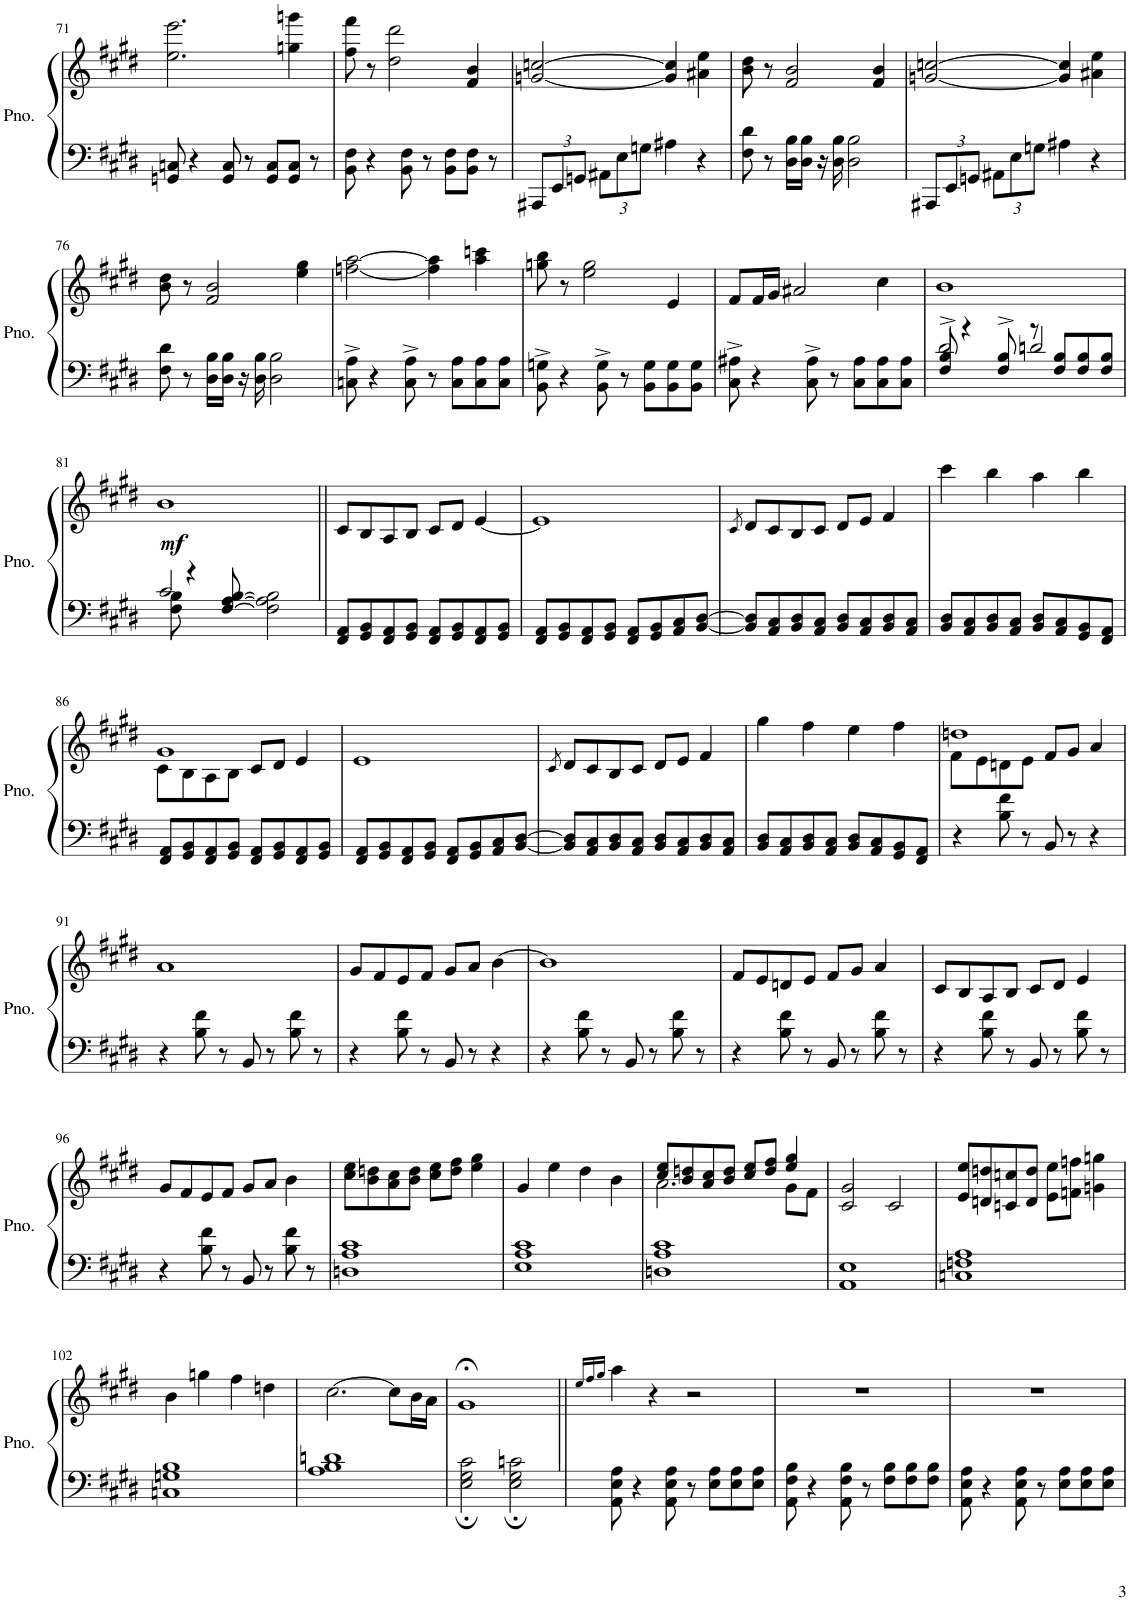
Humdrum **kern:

**kern	**kern	**dynam
*part1	*part1	*part1
*staff2	*staff1	*staff1/2
*I"Piano	*	*
*I'Pno.	*	*
!!LO:PB:g=z
*clefF4	*clefG2	*
*k[f#c#g#d#]	*k[f#c#g#d#]	*
*M4/4	*M4/4	*
=71	=71	=71
8GGn/ 8Cn/	2.ee\ 2.eee\	.
4r	.	.
8GG/ 8C/	.	.
8r	.	.
8GG/ 8C/L	.	.
8GG/ 8C/J	4ggn\ 4gggn\	.
8r	.	.
=72	=72	=72
8BB\ 8F#\	8ff#\ 8fff#\	.
4r	8r	.
.	2dd#\ 2ddd#\	.
8BB\ 8F#\	.	.
8r	.	.
8BB\ 8F#\L	.	.
8BB\ 8F#\J	4f#/ 4b/	.
8r	.	.
=73	=73	=73
*Xbrackettup	*	*
12AAA#X/L	[2gn/ [2ccn/	.
12EE/	.	.
12GGn/J	.	.
12AA#X\L	.	.
12E\	.	.
12Gn\J	.	.
4A#X\	4g/] 4cc/]	.
4r	4a#X\ 4ee\	.
=74	=74	=74
8F#\ 8d#\	8b\ 8dd#\	.
8r	8r	.
16D#\ 16B\LL	2f#/ 2b/	.
16D#\ 16B\JJ	.	.
16r	.	.
16D#\ 16B\	.	.
2D#\ 2B\	.	.
.	4f#/ 4b/	.
=75	=75	=75
12AAA#X/L	[2gn/ [2ccn/	.
12EE/	.	.
12GGn/J	.	.
12AA#X\L	.	.
12E\	.	.
12Gn\J	.	.
4A#X\	4g/] 4cc/]	.
4r	4a#X\ 4ee\	.
!!LO:LB:g=z
=76	=76	=76
8F#\ 8d#\	8b\ 8dd#\	.
8r	8r	.
16D#\ 16B\LL	2f#/ 2b/	.
16D#\ 16B\JJ	.	.
16r	.	.
16D#\ 16B\	.	.
2D#\ 2B\	.	.
.	4ee\ 4gg#\	.
=77	=77	=77
8Cn\^ 8A\^	[2ffn\ [2aa\	.
4r	.	.
8C\^ 8A\^	.	.
8r	4ff\] 4aa\]	.
8C\ 8A\L	.	.
8C\ 8A\	4aa\ 4cccn\	.
8C\ 8A\J	.	.
=78	=78	=78
8BB\^ 8Gn\^	8ggn\ 8bb\	.
4r	8r	.
.	2ee\ 2gg\	.
8BB\^ 8G\^	.	.
8r	.	.
8BB\ 8G\L	.	.
8BB\ 8G\	4e/	.
8BB\ 8G\J	.	.
=79	=79	=79
8C#\^ 8A#X\^	8f#/L	.
4r	16f#/L	.
.	16g#/JJ	.
.	2a#X/	.
8C#\^ 8A#\^	.	.
8r	.	.
8C#\ 8A#\L	.	.
8C#\ 8A#\	4cc#\	.
8C#\ 8A#\J	.	.
=80	=80	=80
*^	*	*
8F#/^ 8B/^	2d#/	1b	.
4r	.	.	.
8F#/^ 8B/^	.	.	.
8r	2dn/	.	.
8F#/ 8B/L	.	.	.
8F#/ 8B/	.	.	.
8F#/ 8B/J	.	.	.
!!LO:LB:g=z
=81	=81	=81	=81
!	!	!	!LO:DY:b
8F#\ 8B\	2c#/	1b	mf
4r	.	.	.
[8F#/ [8A/ [8B/	.	.	.
2F#\] 2A\] 2B\]	2ryy	.	.
*v	*v	*	*
=82||	=82||	=82||
8FF#/ 8AA/L	8c#/L	.
8GG#/ 8BB/	8B/	.
8FF#/ 8AA/	8A/	.
8GG#/ 8BB/J	8B/J	.
8FF#/ 8AA/L	8c#/L	.
8GG#/ 8BB/	8d#/J	.
8FF#/ 8AA/	[4e/	.
8GG#/ 8BB/J	.	.
=83	=83	=83
8FF#/ 8AA/L	1e]	.
8GG#/ 8BB/	.	.
8FF#/ 8AA/	.	.
8GG#/ 8BB/J	.	.
8FF#/ 8AA/L	.	.
8GG#/ 8BB/	.	.
8AA/ 8C#/	.	.
[8BB/ [8D#/J	.	.
=84	=84	=84
.	8qc#/	.
8BB/] 8D#/]L	8d#/L	.
8AA/ 8C#/	8c#/	.
8BB/ 8D#/	8B/	.
8AA/ 8C#/J	8c#/J	.
8BB/ 8D#/L	8d#/L	.
8AA/ 8C#/	8e/J	.
8BB/ 8D#/	4f#/	.
8AA/ 8C#/J	.	.
=85	=85	=85
8BB/ 8D#/L	4ccc#\	.
8AA/ 8C#/	.	.
8BB/ 8D#/	4bb\	.
8AA/ 8C#/J	.	.
8BB/ 8D#/L	4aa\	.
8AA/ 8C#/	.	.
8GG#/ 8BB/	4bb\	.
8FF#/ 8AA/J	.	.
!!LO:LB:g=z
=86	=86	=86
*	*^	*
8FF#/ 8AA/L	8c#\L	1g#	.
8GG#/ 8BB/	8B\	.	.
8FF#/ 8AA/	8A\	.	.
8GG#/ 8BB/J	8B\J	.	.
8FF#/ 8AA/L	8c#/L	.	.
8GG#/ 8BB/	8d#/J	.	.
8FF#/ 8AA/	4e/	.	.
8GG#/ 8BB/J	.	.	.
*	*v	*v	*
=87	=87	=87
8FF#/ 8AA/L	1e	.
8GG#/ 8BB/	.	.
8FF#/ 8AA/	.	.
8GG#/ 8BB/J	.	.
8FF#/ 8AA/L	.	.
8GG#/ 8BB/	.	.
8AA/ 8C#/	.	.
[8BB/ [8D#/J	.	.
=88	=88	=88
.	8qc#/	.
8BB/] 8D#/]L	8d#/L	.
8AA/ 8C#/	8c#/	.
8BB/ 8D#/	8B/	.
8AA/ 8C#/J	8c#/J	.
8BB/ 8D#/L	8d#/L	.
8AA/ 8C#/	8e/J	.
8BB/ 8D#/	4f#/	.
8AA/ 8C#/J	.	.
=89	=89	=89
8BB/ 8D#/L	4gg#\	.
8AA/ 8C#/	.	.
8BB/ 8D#/	4ff#\	.
8AA/ 8C#/J	.	.
8BB/ 8D#/L	4ee\	.
8AA/ 8C#/	.	.
8GG#/ 8BB/	4ff#\	.
8FF#/ 8AA/J	.	.
=90	=90	=90
*	*^	*
4r	8f#\L	1ddn	.
.	8e\	.	.
8B\ 8f#\	8dn\	.	.
8r	8e\J	.	.
8BB/	8f#/L	.	.
8r	8g#/J	.	.
4r	4a/	.	.
*	*v	*v	*
!!LO:LB:g=z
=91	=91	=91
4r	1a	.
8B\ 8f#\	.	.
8r	.	.
8BB/	.	.
8r	.	.
8B\ 8f#\	.	.
8r	.	.
=92	=92	=92
4r	8g#/L	.
.	8f#/	.
8B\ 8f#\	8e/	.
8r	8f#/J	.
8BB/	8g#/L	.
8r	8a/J	.
4r	[4b\	.
=93	=93	=93
4r	1b]	.
8B\ 8f#\	.	.
8r	.	.
8BB/	.	.
8r	.	.
8B\ 8f#\	.	.
8r	.	.
=94	=94	=94
4r	8f#/L	.
.	8e/	.
8B\ 8f#\	8dn/	.
8r	8e/J	.
8BB/	8f#/L	.
8r	8g#/J	.
8B\ 8f#\	4a/	.
8r	.	.
=95	=95	=95
4r	8c#/L	.
.	8B/	.
8B\ 8f#\	8A/	.
8r	8B/J	.
8BB/	8c#/L	.
8r	8d#/J	.
8B\ 8f#\	4e/	.
8r	.	.
!!LO:LB:g=z
=96	=96	=96
4r	8g#/L	.
.	8f#/	.
8B\ 8f#\	8e/	.
8r	8f#/J	.
8BB/	8g#/L	.
8r	8a/J	.
8B\ 8f#\	4b\	.
8r	.	.
=97	=97	=97
1Dn 1A 1c#	8cc#\ 8ee\L	.
.	8b\ 8ddn\	.
.	8a\ 8cc#\	.
.	8b\ 8dd\J	.
.	8cc#\ 8ee\L	.
.	8dd\ 8ff#\J	.
.	4ee\ 4gg#\	.
=98	=98	=98
1E 1A 1c#	4g#/	.
.	4ee\	.
.	4dd#\	.
.	4b\	.
=99	=99	=99
*	*^	*
1Dn 1A 1c#	8cc#/ 8ee/L	2.a\	.
.	8b/ 8ddn/	.	.
.	8a/ 8cc#/	.	.
.	8b/ 8dd/J	.	.
.	8cc#/ 8ee/L	.	.
.	8dd/ 8ff#/J	.	.
.	4ee/ 4gg#/	8g#\L	.
.	.	8f#\J	.
*	*v	*v	*
=100	=100	=100
1AA 1E	2c#/ 2g#/	.
.	2c#/	.
=101	=101	=101
1Cn 1Fn 1A	8e/ 8ee/L	.
.	8dn/ 8ddn/	.
.	8cn/ 8ccn/	.
.	8d/ 8dd/J	.
.	8e\ 8ee\L	.
.	8fn\ 8ffn\J	.
.	4gn\ 4ggn\	.
!!LO:LB:g=z
=102	=102	=102
1Cn 1Gn 1B	4b\	.
.	4ggn\	.
.	4ff#\	.
.	4ddn\	.
=103	=103	=103
1A 1B 1dn	[2.cc#\	.
.	8cc#\L]	.
.	16b\L	.
.	16a\JJ	.
=104	=104	=104
2E\; 2G#\; 2c#\;	1g#;<	.
2E\; 2G#\; 2cn\;	.	.
=105||	=105||	=105||
.	16qee/LL	.
.	16qff#/	.
.	16qgg#/JJ	.
8AA\ 8E\ 8A\	4aa\	.
4r	.	.
.	4r	.
8AA\ 8E\ 8A\	.	.
8r	2r	.
8E\ 8A\L	.	.
8E\ 8A\	.	.
8E\ 8A\J	.	.
=106	=106	=106
8AA\ 8F#\ 8B\	1r	.
4r	.	.
8AA\ 8F#\ 8B\	.	.
8r	.	.
8F#\ 8B\L	.	.
8F#\ 8B\	.	.
8F#\ 8B\J	.	.
=107	=107	=107
8AA\ 8E\ 8A\	1r	.
4r	.	.
8AA\ 8E\ 8A\	.	.
8r	.	.
8E\ 8A\L	.	.
8E\ 8A\	.	.
8E\ 8A\J	.	.
=	=	=
*-	*-	*-
